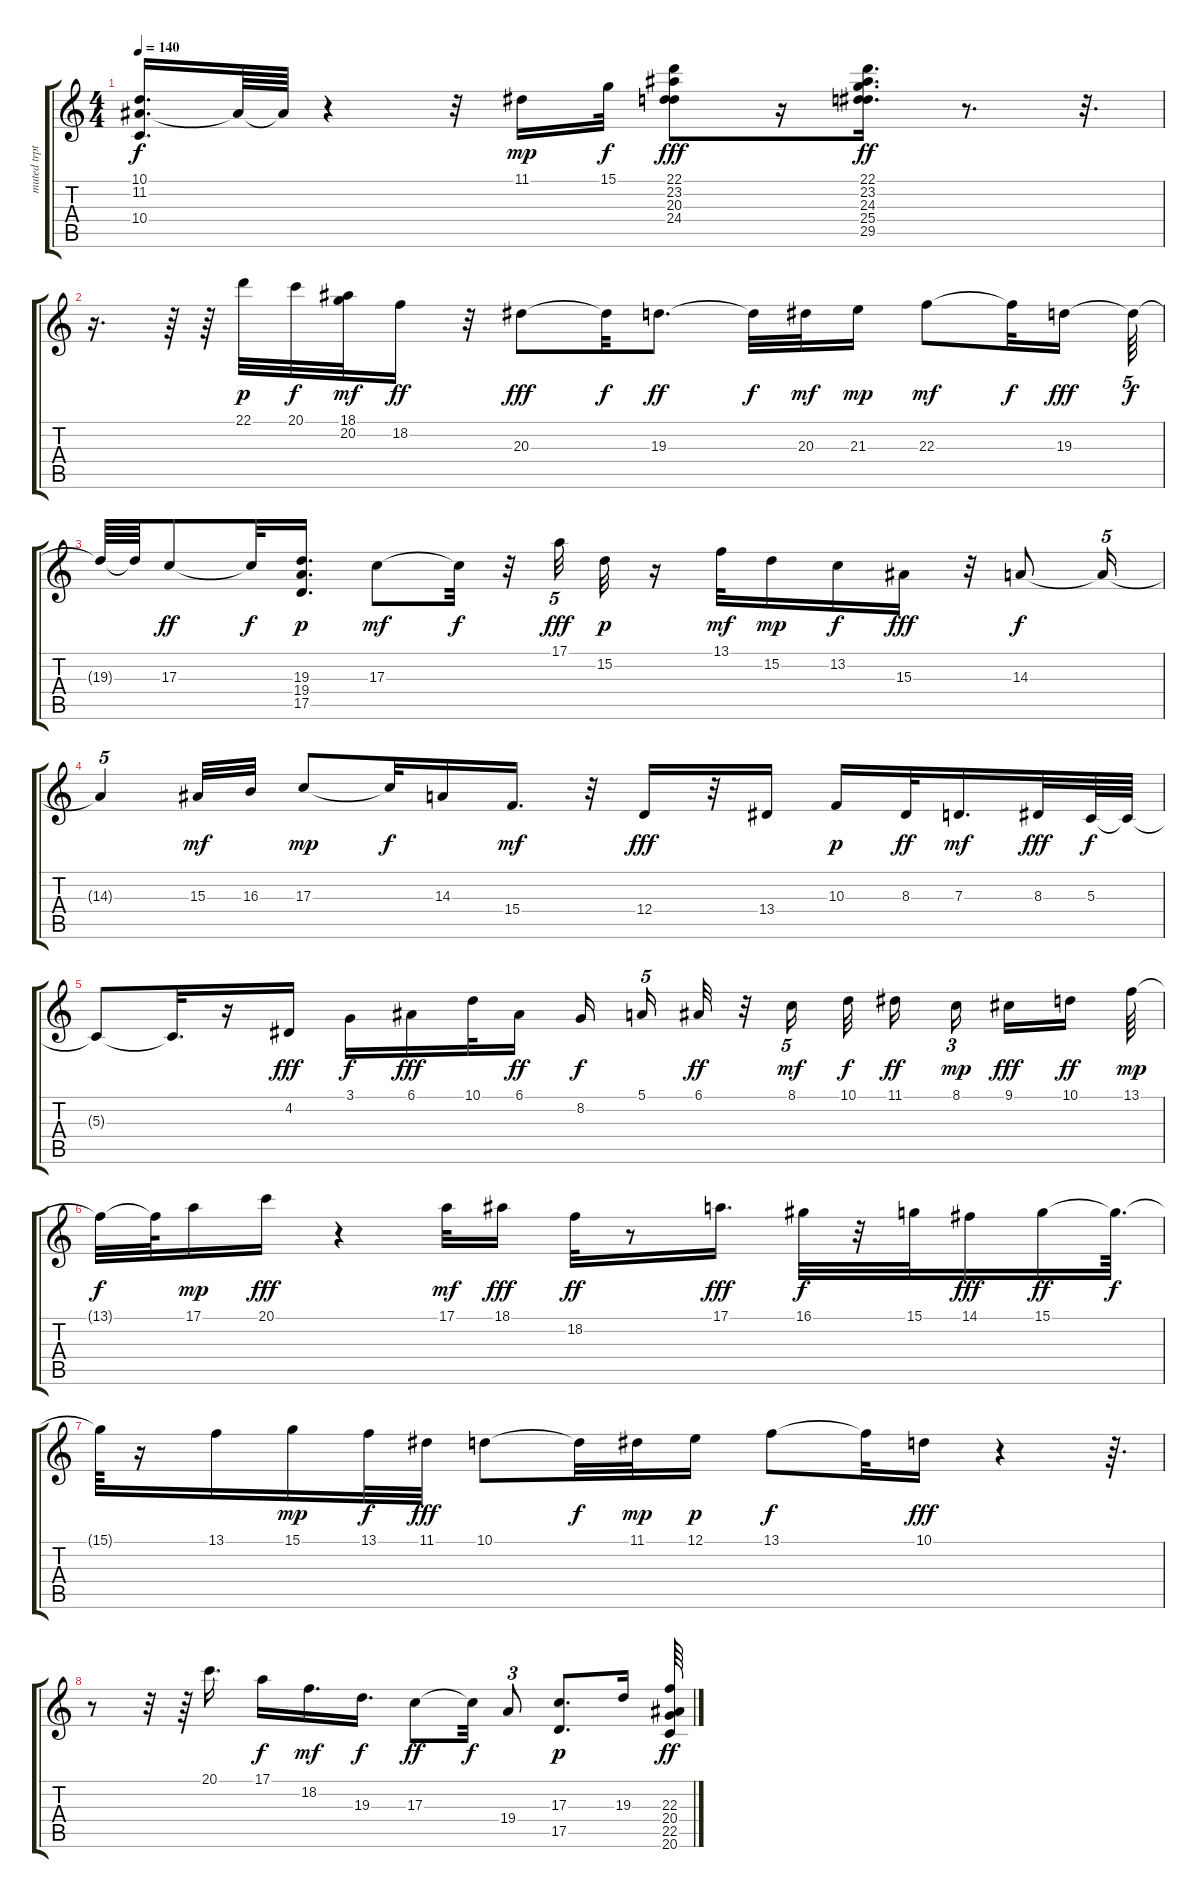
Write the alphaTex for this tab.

\track ("muted trpt" "muted trpt") {instrument mutedtrumpet}
\staff {score tabs}
\tuning (E4 B3 G3 D3 A2 E2) {hide}
\ts (4 4)
\tempo 140
\clef g2
\ks c
(10.1{t} 11.2{t} 10.4{t}).16{d dy f} 11.2{t}.64 11.2{t}.64 r.4 r.32 11.1.16{dy mp} 15.1.32{dy f} (22.1 23.2 20.3 24.4).8{dy fff} r.16 (22.1 23.2 24.3 25.4 29.5).16{d dy ff} r.8{d} r.32{d} |
r.16{d} r.64 r.64 22.1.32{dy p} 20.1.32{dy f} (18.1 20.2).32{dy mf} 18.2.16{dy ff} r.32 20.3.8{dy fff} 20.3{t}.32{dy f} 19.3.8{d dy ff} 19.3{t}.32{dy f} 20.3.32{dy mf} 21.3.16{dy mp} 22.3.8{dy mf} 22.3{t}.32{dy f} 19.3.16{dy fff} 19.3{t}.64{tu (5 4) dy f} |
19.3{t}.64 19.3{t}.64 17.3.8{dy ff} 17.3{t}.32{dy f} (19.3 19.4 17.5).16{d dy p} 17.3.8{dy mf} 17.3{t}.32{dy f} r.32 17.1.32{tu (5 4) dy fff} 15.2.32{dy p} r.16 13.1.32{dy mf} 15.2.16{dy mp} 13.2.16{dy f} 15.3.16{dy fff} r.32 14.3.8{dy f} 14.3{t}.16{tu (5 4)} |
14.3{t}.4{tu (5 4)} 15.3.32{dy mf} 16.3.32 17.3.8{dy mp} 17.3{t}.32{dy f} 14.3.16 15.4.16{d dy mf} r.32 12.4.16{dy fff} r.32 13.4.16 10.3.16{dy p} 8.3.32{dy ff} 7.3.16{d dy mf} 8.3.32{dy fff} 5.3.64{dy f} 5.3{t}.64 |
5.3{t}.8 5.3{t}.32{d} r.16 4.2.16{dy fff} 3.1.16{dy f} 6.1.16{dy fff} 10.1.32 6.1.16{dy ff} 8.2.16{dy f} 5.1.16{tu (5 4)} 6.1.32{dy ff} r.32 8.1.16{tu (5 4) dy mf} 10.1.32{dy f} 11.1.16{dy ff} 8.1.16{tu (3 2) dy mp} 9.1.16{dy fff} 10.1.16{dy ff} 13.1.64{dy mp} |
13.1{t}.32{dy f} 13.1{t}.64 17.1.16{dy mp} 20.1.16{dy fff} r.4 17.1.32{dy mf} 18.1.16{dy fff} 18.2.32{dy ff} r.8 17.1.16{d dy fff} 16.1.32{dy f} r.32 15.1.32 14.1.16{dy fff} 15.1.16{dy ff} 15.1{t}.64{d dy f} |
15.1{t}.64 r.16 13.1.16 15.1.16{dy mp} 13.1.32{dy f} 11.1.32{dy fff} 10.1.8 10.1{t}.32{dy f} 11.1.32{dy mp} 12.1.16{dy p} 13.1.8{dy f} 13.1{t}.32 10.1.16{dy fff} r.4 r.64{d} |
r.8 r.32 r.64 20.1.16{d} 17.1.16{dy f} 18.2.16{d dy mf} 19.3.16{d dy f} 17.3.8{dy ff} 17.3{t}.32{dy f} 19.4.8{tu (3 2)} (17.3 17.5).8{d dy p} 19.3.16 (22.3 20.4 22.5 20.6).64{dy ff}
